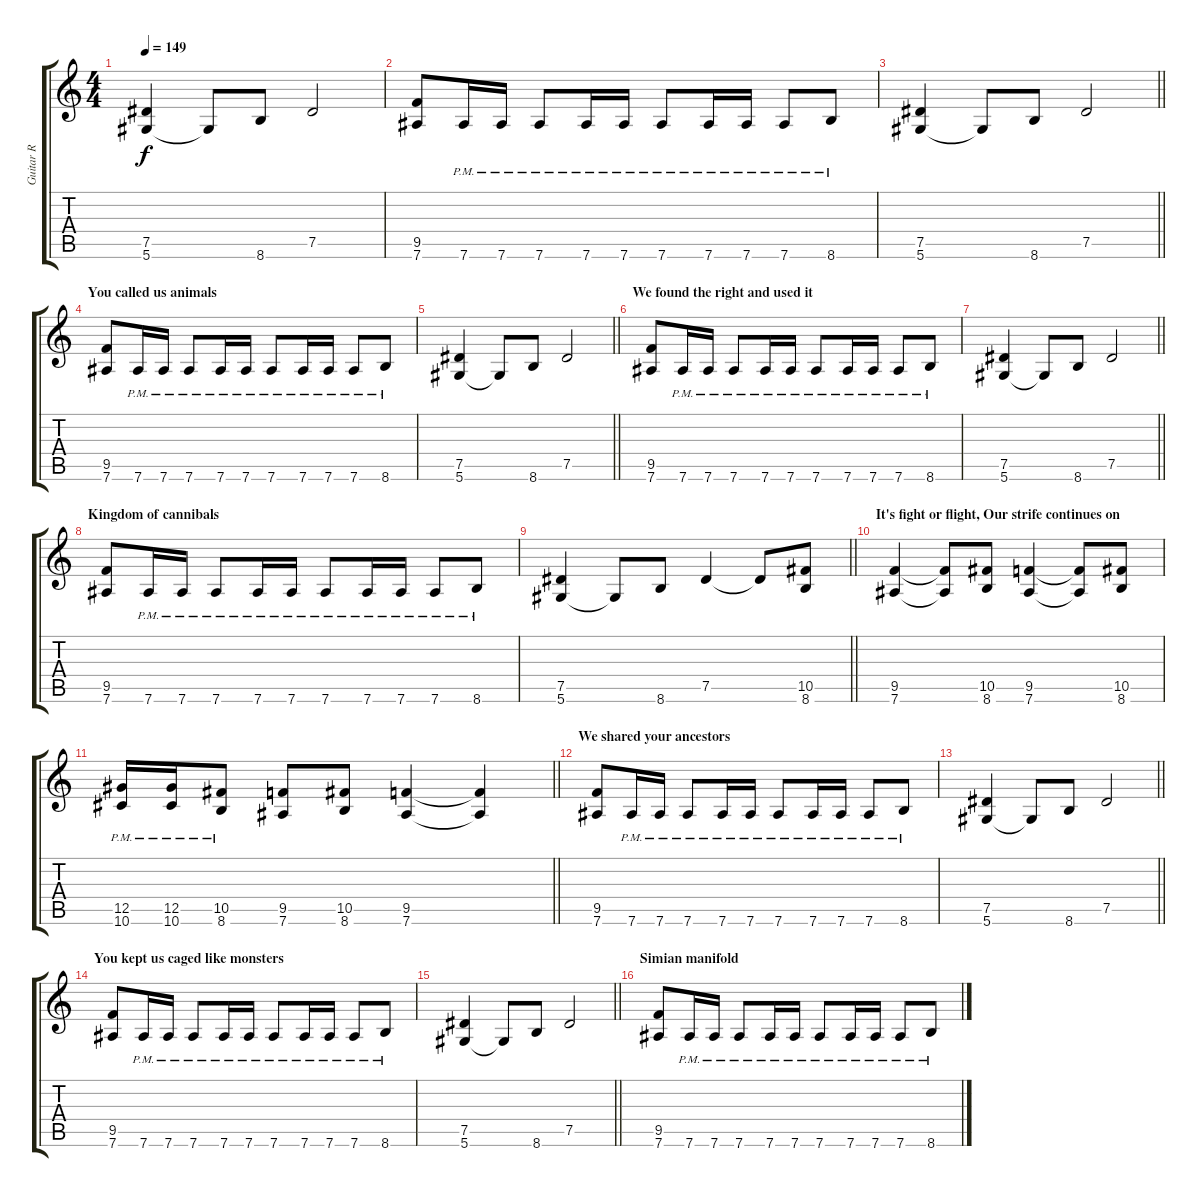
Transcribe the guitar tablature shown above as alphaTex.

\track ("Guitar R" "Guitar R") {instrument overdrivenguitar}
\staff {score tabs}
\tuning (Eb4 Bb3 Gb3 Db3 Ab2 Eb2) {hide}
\ts (4 4)
\tempo 149
\clef g2
\ks c
(7.5 5.6).4{dy f} 5.6{t}.8 8.6.8 7.5.2 |
(9.5 7.6).8 7.6{pm}.16 7.6{pm}.16 7.6{pm}.8 7.6{pm}.16 7.6{pm}.16 7.6{pm}.8 7.6{pm}.16 7.6{pm}.16 7.6{pm}.8 8.6{pm}.8 |
\barLineRight lightlight
(7.5 5.6).4 5.6{t}.8 8.6.8 7.5.2 |
\section ("" "You called us animals")
(9.5 7.6).8 7.6{pm}.16 7.6{pm}.16 7.6{pm}.8 7.6{pm}.16 7.6{pm}.16 7.6{pm}.8 7.6{pm}.16 7.6{pm}.16 7.6{pm}.8 8.6{pm}.8 |
\barLineRight lightlight
(7.5 5.6).4 5.6{t}.8 8.6.8 7.5.2 |
\section ("" "We found the right and used it ")
(9.5 7.6).8 7.6{pm}.16 7.6{pm}.16 7.6{pm}.8 7.6{pm}.16 7.6{pm}.16 7.6{pm}.8 7.6{pm}.16 7.6{pm}.16 7.6{pm}.8 8.6{pm}.8 |
\barLineRight lightlight
(7.5 5.6).4 5.6{t}.8 8.6.8 7.5.2 |
\section ("" "Kingdom of cannibals ")
(9.5 7.6).8 7.6{pm}.16 7.6{pm}.16 7.6{pm}.8 7.6{pm}.16 7.6{pm}.16 7.6{pm}.8 7.6{pm}.16 7.6{pm}.16 7.6{pm}.8 8.6{pm}.8 |
\barLineRight lightlight
(7.5 5.6).4 5.6{t}.8 8.6.8 7.5.4 7.5{t}.8 (10.5 8.6).8 |
\section ("" "It's fight or flight, Our strife continues on ")
(9.5 7.6).4 (9.5{t} 7.6{t}).8 (10.5 8.6).8 (9.5 7.6).4 (9.5{t} 7.6{t}).8 (10.5 8.6).8 |
\barLineRight lightlight
(12.5{pm} 10.6{pm}).16 (12.5{pm} 10.6{pm}).16 (10.5{pm} 8.6{pm}).8 (9.5 7.6).8 (10.5 8.6).8 (9.5 7.6).4 (9.5{t} 7.6{t}).4 |
\section ("" "We shared your ancestors ")
(9.5 7.6).8 7.6{pm}.16 7.6{pm}.16 7.6{pm}.8 7.6{pm}.16 7.6{pm}.16 7.6{pm}.8 7.6{pm}.16 7.6{pm}.16 7.6{pm}.8 8.6{pm}.8 |
\barLineRight lightlight
(7.5 5.6).4 5.6{t}.8 8.6.8 7.5.2 |
\section ("" "You kept us caged like monsters ")
(9.5 7.6).8 7.6{pm}.16 7.6{pm}.16 7.6{pm}.8 7.6{pm}.16 7.6{pm}.16 7.6{pm}.8 7.6{pm}.16 7.6{pm}.16 7.6{pm}.8 8.6{pm}.8 |
\barLineRight lightlight
(7.5 5.6).4 5.6{t}.8 8.6.8 7.5.2 |
\section ("" "Simian manifold ")
(9.5 7.6).8 7.6{pm}.16 7.6{pm}.16 7.6{pm}.8 7.6{pm}.16 7.6{pm}.16 7.6{pm}.8 7.6{pm}.16 7.6{pm}.16 7.6{pm}.8 8.6{pm}.8
